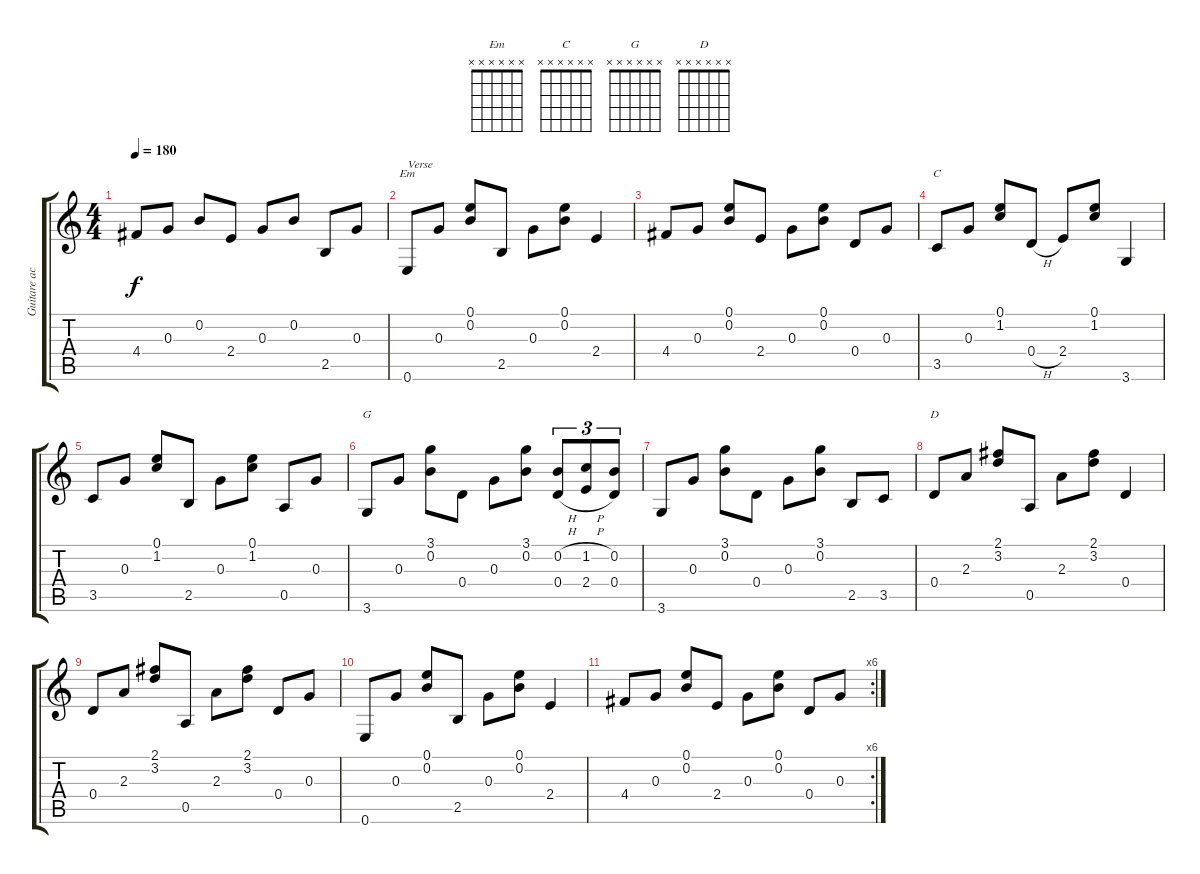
\track ("Guitare acoustique" "Guitare ac") {instrument acousticguitarsteel}
\staff {score tabs}
\tuning (E4 B3 G3 D3 A2 E2) {hide}
\chord ("Em" x x x x x x) {firstfret 0}
\chord ("C" x x x x x x) {firstfret 0}
\chord ("G" x x x x x x) {firstfret 0}
\chord ("D" x x x x x x) {firstfret 0}
\ts (4 4)
\tempo 180
\clef g2
\ks c
4.4.8{dy f} 0.3.8 0.2.8 2.4.8 0.3.8 0.2.8 2.5.8 0.3.8 |
0.6.8{ch "Em" txt "Verse"} 0.3.8 (0.1 0.2).8 2.5.8 0.3.8 (0.1 0.2).8 2.4.4 |
4.4.8 0.3.8 (0.1 0.2).8 2.4.8 0.3.8 (0.1 0.2).8 0.4.8 0.3.8 |
3.5.8{ch "C"} 0.3.8 (0.1 1.2).8 0.4{h}.8 2.4.8 (0.1 1.2).8 3.6.4 |
3.5.8 0.3.8 (0.1 1.2).8 2.5.8 0.3.8 (0.1 1.2).8 0.5.8 0.3.8 |
3.6.8{ch "G"} 0.3.8 (3.1 0.2).8 0.4.8 0.3.8 (3.1 0.2).8 (0.2{h} 0.4{h}).8{tu (3 2)} (1.2{h} 2.4{h}).8{tu (3 2)} (0.2 0.4).8{tu (3 2)} |
3.6.8 0.3.8 (3.1 0.2).8 0.4.8 0.3.8 (3.1 0.2).8 2.5.8 3.5.8 |
0.4.8{ch "D"} 2.3.8 (2.1 3.2).8 0.5.8 2.3.8 (2.1 3.2).8 0.4.4 |
0.4.8 2.3.8 (2.1 3.2).8 0.5.8 2.3.8 (2.1 3.2).8 0.4.8 0.3.8 |
0.6.8 0.3.8 (0.1 0.2).8 2.5.8 0.3.8 (0.1 0.2).8 2.4.4 |
\rc 6
4.4.8 0.3.8 (0.1 0.2).8 2.4.8 0.3.8 (0.1 0.2).8 0.4.8 0.3.8
